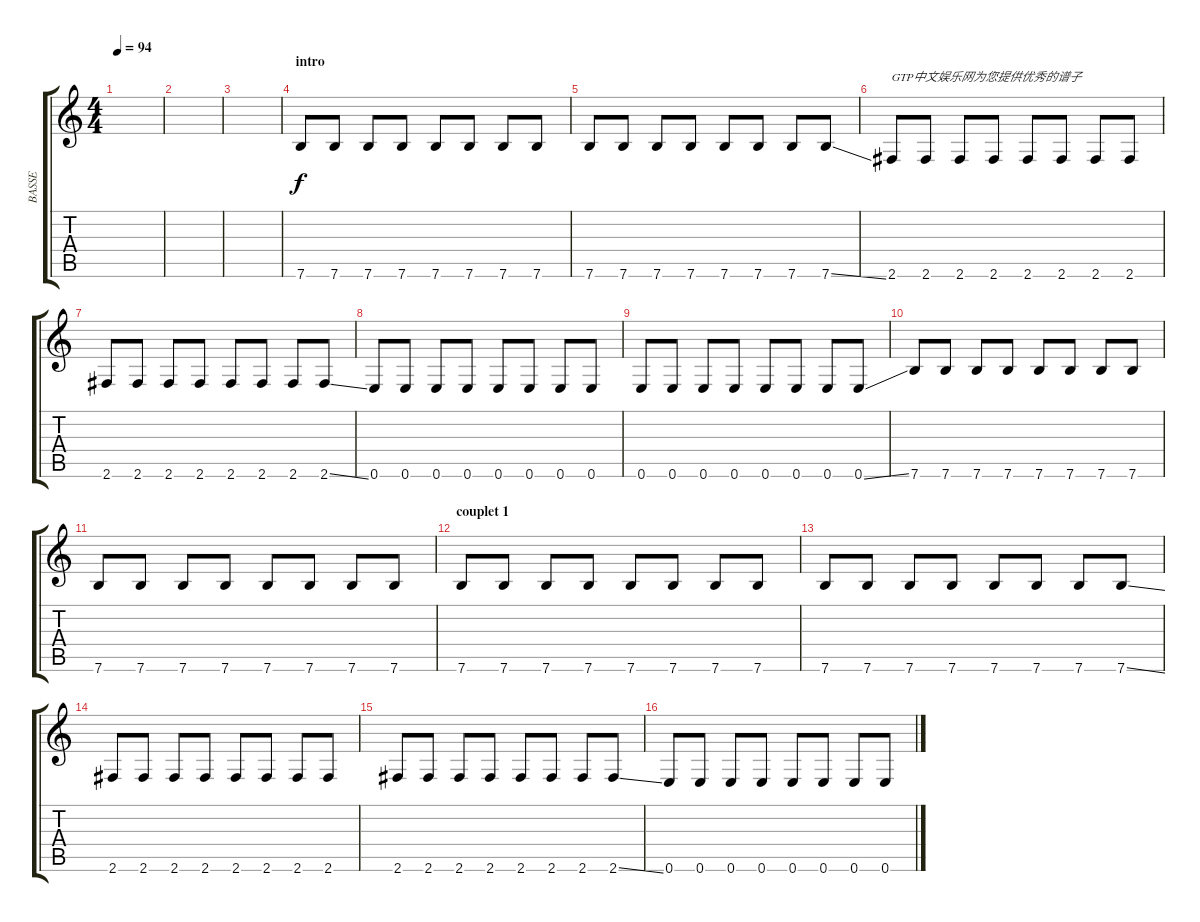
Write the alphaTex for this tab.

\track ("BASSE" "BASSE") {instrument electricbassfinger}
\staff {score tabs}
\tuning (E4 B3 G3 D3 A2 E2) {hide}
\ts (4 4)
\tempo 94
\clef g2
\ks c
|
|
|
\section ("" "intro")
7.6.8 7.6.8 7.6.8 7.6.8 7.6.8 7.6.8 7.6.8 7.6.8 |
7.6.8 7.6.8 7.6.8 7.6.8 7.6.8 7.6.8 7.6.8 7.6{ss}.8 |
2.6.8{txt "GTP中文娱乐网为您提供优秀的谱子"} 2.6.8 2.6.8 2.6.8 2.6.8 2.6.8 2.6.8 2.6.8 |
2.6.8 2.6.8 2.6.8 2.6.8 2.6.8 2.6.8 2.6.8 2.6{ss}.8 |
0.6.8 0.6.8 0.6.8 0.6.8 0.6.8 0.6.8 0.6.8 0.6.8 |
0.6.8 0.6.8 0.6.8 0.6.8 0.6.8 0.6.8 0.6.8 0.6{ss}.8 |
7.6.8 7.6.8 7.6.8 7.6.8 7.6.8 7.6.8 7.6.8 7.6.8 |
7.6.8 7.6.8 7.6.8 7.6.8 7.6.8 7.6.8 7.6.8 7.6.8 |
\section ("" "couplet 1")
7.6.8 7.6.8 7.6.8 7.6.8 7.6.8 7.6.8 7.6.8 7.6.8 |
7.6.8 7.6.8 7.6.8 7.6.8 7.6.8 7.6.8 7.6.8 7.6{ss}.8 |
2.6.8 2.6.8 2.6.8 2.6.8 2.6.8 2.6.8 2.6.8 2.6.8 |
2.6.8 2.6.8 2.6.8 2.6.8 2.6.8 2.6.8 2.6.8 2.6{ss}.8 |
0.6.8 0.6.8 0.6.8 0.6.8 0.6.8 0.6.8 0.6.8 0.6.8
